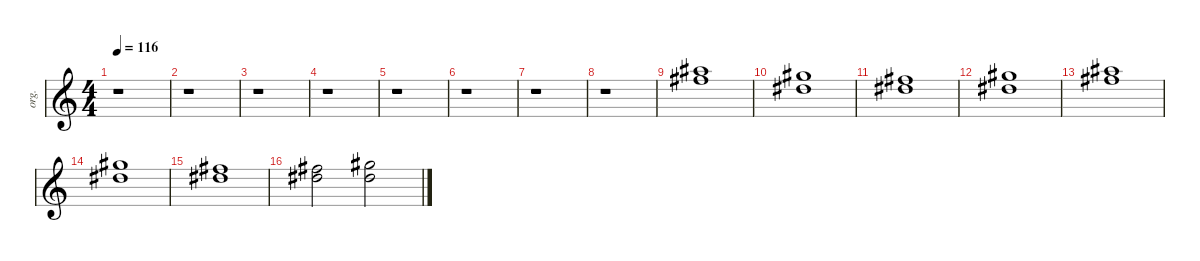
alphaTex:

\defaultSystemsLayout 4
\hideDynamics
\bracketExtendMode nobrackets
\otherSystemsTrackNameOrientation horizontal
\track ("Keyboard" "org.") {instrument rockorgan}
\staff {score}
\tuning (Eb4 Bb3 Gb3 Db3 Ab2 Eb2)
\ts (4 4)
\beaming (8 2 2 2 2)
\tempo 116
\clef g2
\ks c
r.1{dy f instrument rockorgan beam Down} |
r.1{beam Down} |
r.1{beam Down} |
r.1{beam Down} |
r.1{beam Down} |
r.1{beam Down} |
r.1{beam Down} |
r.1{beam Down} |
(19.1{acc #} 20.2{acc #}).1{beam Down} |
(17.1{acc #} 17.2{acc #}).1{beam Down} |
(15.1{acc #} 17.2{acc #}).1{dy ff beam Down} |
(17.1{acc #} 17.2{acc #}).1{beam Down} |
(19.1{acc #} 20.2{acc #}).1{dy f beam Down} |
(17.1{acc #} 17.2{acc #}).1{beam Down} |
(15.1{acc #} 17.2{acc #}).1{beam Down} |
(15.1{acc #} 17.2{acc #}).2{dy mf beam Down} (17.1{acc #} 17.2{acc #}).2{dy f beam Down}
